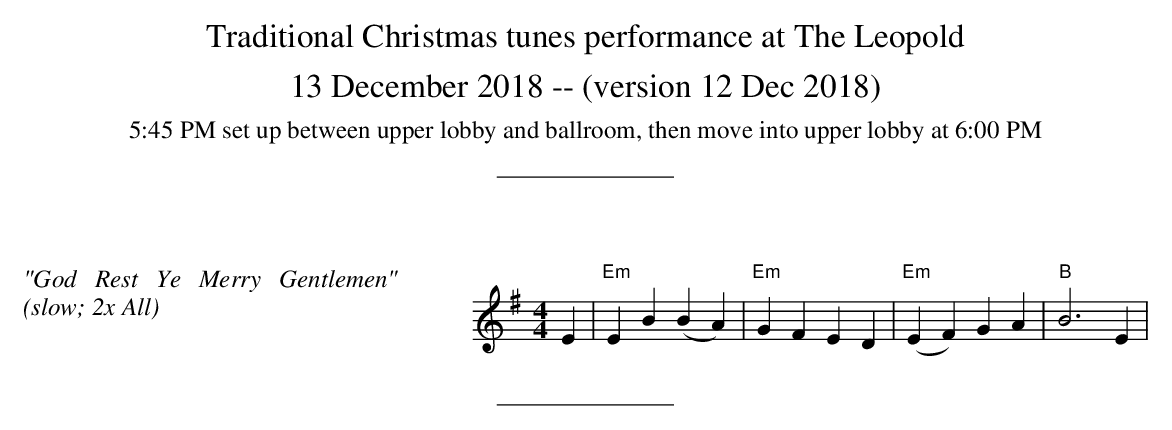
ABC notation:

X:1
M: 4/4
L: 1/4
K: E minor treble
%%begintext justify
%%"God Rest Ye Merry Gentlemen"
%%(slow; 2x All)
%%endtext
 E | "Em" E B (B A) | "Em" G F E D   | "Em" (E F) G A   | "B" B3 E     |
